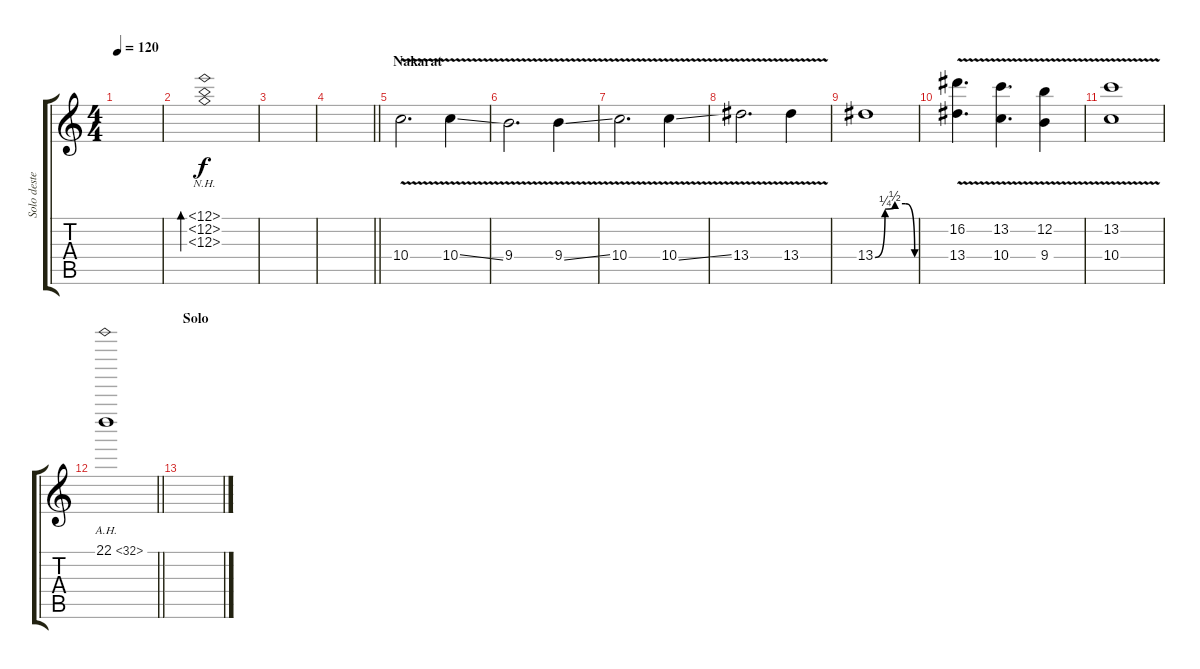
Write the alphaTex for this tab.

\track ("Solo destek" "Solo deste") {instrument distortionguitar}
\staff {score tabs}
\tuning (E4 B3 G3 D3 A2 E2) {hide}
\ts (4 4)
\tempo 120
\clef g2
\ks c
|
(12.1{nh} 12.2{nh} 12.3{nh}).1{bd 480} |
|
\barLineRight lightlight
|
\section ("" "Nakarat")
10.4{v}.2{d} 10.4{v ss}.4 |
9.4{v}.2{d} 9.4{v ss}.4 |
10.4{v}.2{d} 10.4{v ss}.4 |
13.4{v}.2{d} 13.4{v}.4 |
13.4{be (custom 0 0 15 1 30 2 46 2 60 0)}.1 |
(16.2{v} 13.4).4{d} (13.2{v} 10.4).4{d} (12.2{v} 9.4).4 |
(13.2{v} 10.4).1 |
\barLineRight lightlight
22.1{ah 10}.1 |
\section ("" "Solo")
